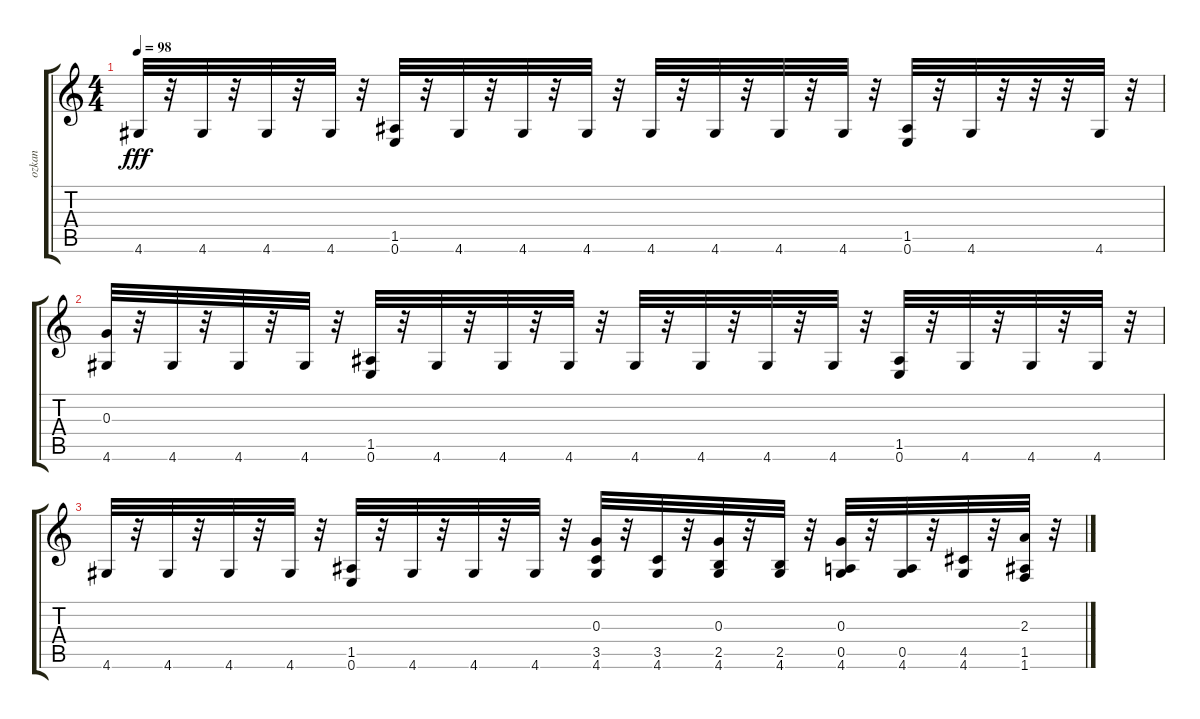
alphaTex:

\track ("ozkan" "ozkan") {instrument electricbassfinger}
\staff {score tabs}
\tuning (E4 B3 G3 D3 A2 E2) {hide}
\ts (4 4)
\tempo 98
\clef g2
\ks c
4.6.32{dy fff} r.32 4.6.32 r.32 4.6.32 r.32 4.6.32 r.32 (1.5 0.6).32 r.32 4.6.32 r.32 4.6.32 r.32 4.6.32 r.32 4.6.32 r.32 4.6.32 r.32 4.6.32 r.32 4.6.32 r.32 (1.5 0.6).32 r.32 4.6.32 r.32 r.32 r.32 4.6.32 r.32 |
(0.3 4.6).32 r.32 4.6.32 r.32 4.6.32 r.32 4.6.32 r.32 (1.5 0.6).32 r.32 4.6.32 r.32 4.6.32 r.32 4.6.32 r.32 4.6.32 r.32 4.6.32 r.32 4.6.32 r.32 4.6.32 r.32 (1.5 0.6).32 r.32 4.6.32 r.32 4.6.32 r.32 4.6.32 r.32 |
4.6.32 r.32 4.6.32 r.32 4.6.32 r.32 4.6.32 r.32 (1.5 0.6).32 r.32 4.6.32 r.32 4.6.32 r.32 4.6.32 r.32 (0.3 3.5 4.6).32 r.32 (3.5 4.6).32 r.32 (0.3 2.5 4.6).32 r.32 (2.5 4.6).32 r.32 (0.3 0.5 4.6).32 r.32 (0.5 4.6).32 r.32 (4.5 4.6).32 r.32 (2.3 1.5 1.6).32 r.32
